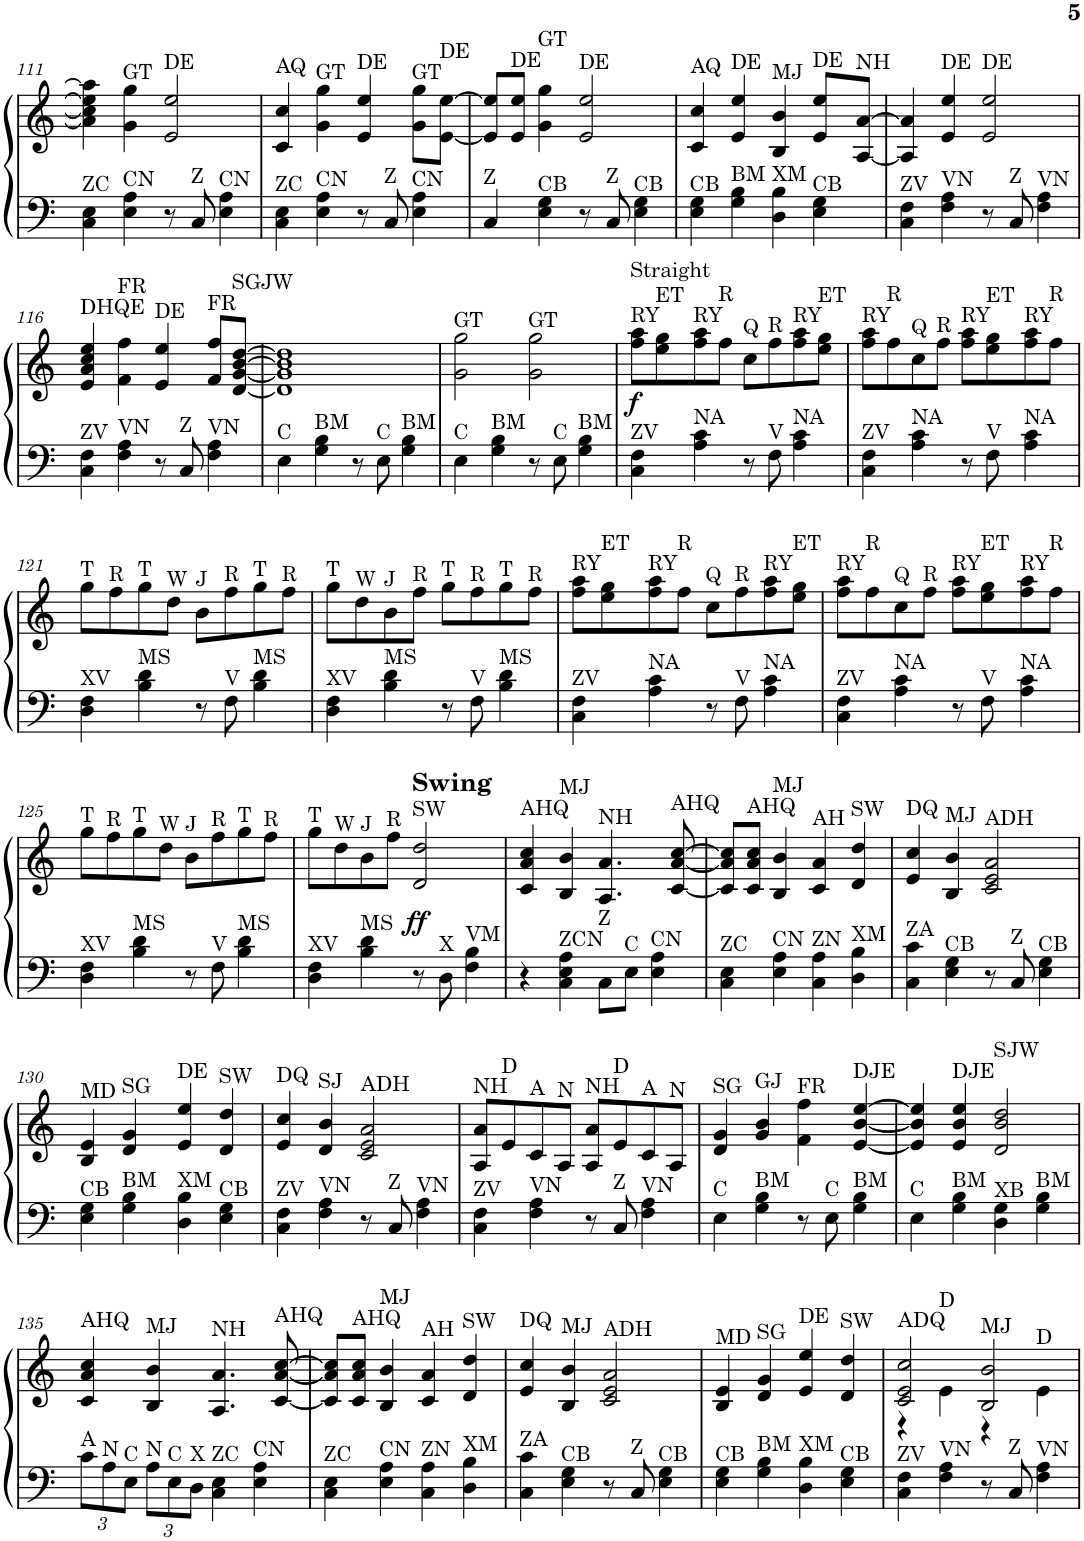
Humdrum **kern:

**kern	**kern	**dynam
*part1	*part1	*part1
*staff2	*staff1	*staff1/2
*I"Piano	*	*
*I'Pno.	*	*
!!LO:PB:g=z
*clefF4	*clefG2	*
*k[]	*k[]	*
*M4/4	*M4/4	*
=111	=111	=111
!LO:TX:a:t=ZC	!	!
4C\ 4E\	4a\] 4cc\] 4ee\] 4aa\]	.
!	!LO:TX:a:t=GT	!
!LO:TX:a:t=CN	!	!
4E\ 4A\	4g\ 4gg\	.
!	!LO:TX:a:t=DE	!
8r	2e/ 2ee/	.
!LO:TX:a:t=Z	!	!
8C/	.	.
!LO:TX:a:t=CN	!	!
4E\ 4A\	.	.
=112	=112	=112
!	!LO:TX:a:t=AQ	!
!LO:TX:a:t=ZC	!	!
4C\ 4E\	4c/ 4cc/	.
!	!LO:TX:a:t=GT	!
!LO:TX:a:t=CN	!	!
4E\ 4A\	4g\ 4gg\	.
!	!LO:TX:a:t=DE	!
8r	4e/ 4ee/	.
!LO:TX:a:t=Z	!	!
8C/	.	.
!	!LO:TX:a:t=GT	!
!LO:TX:a:t=CN	!	!
4E\ 4A\	8g\ 8gg\L	.
!	!LO:TX:a:t=DE	!
.	[8e\ [8ee\J	.
=113	=113	=113
!LO:TX:a:t=Z	!	!
4C/	8e/] 8ee/]L	.
!	!LO:TX:a:t=DE	!
.	8e/ 8ee/J	.
!	!LO:TX:a:t=GT	!
!LO:TX:a:t=CB	!	!
4E\ 4G\	4g\ 4gg\	.
!	!LO:TX:a:t=DE	!
8r	2e/ 2ee/	.
!LO:TX:a:t=Z	!	!
8C/	.	.
!LO:TX:a:t=CB	!	!
4E\ 4G\	.	.
=114	=114	=114
!	!LO:TX:a:t=AQ	!
!LO:TX:a:t=CB	!	!
4E\ 4G\	4c/ 4cc/	.
!	!LO:TX:a:t=DE	!
!LO:TX:a:t=BM	!	!
4G\ 4B\	4e/ 4ee/	.
!	!LO:TX:a:t=MJ	!
!LO:TX:a:t=XM	!	!
4D\ 4B\	4B/ 4b/	.
!	!LO:TX:a:t=DE	!
!LO:TX:a:t=CB	!	!
4E\ 4G\	8e/ 8ee/L	.
!	!LO:TX:a:t=NH	!
.	[8A/ [8a/J	.
=115	=115	=115
!LO:TX:a:t=ZV	!	!
4C\ 4F\	4A/] 4a/]	.
!	!LO:TX:a:t=DE	!
!LO:TX:a:t=VN	!	!
4F\ 4A\	4e/ 4ee/	.
!	!LO:TX:a:t=DE	!
8r	2e/ 2ee/	.
!LO:TX:a:t=Z	!	!
8C/	.	.
!LO:TX:a:t=VN	!	!
4F\ 4A\	.	.
!!LO:LB:g=z
=116	=116	=116
!	!LO:TX:a:t=DHQE	!
!LO:TX:a:t=ZV	!	!
4C\ 4F\	4e/ 4a/ 4cc/ 4ee/	.
!	!LO:TX:a:t=FR	!
!LO:TX:a:t=VN	!	!
4F\ 4A\	4f\ 4ff\	.
!	!LO:TX:a:t=DE	!
8r	4e/ 4ee/	.
!LO:TX:a:t=Z	!	!
8C/	.	.
!	!LO:TX:a:t=FR	!
!LO:TX:a:t=VN	!	!
4F\ 4A\	8f/ 8ff/L	.
!	!LO:TX:a:t=SGJW	!
.	[8d/ [8g/ [8b/ [8dd/J	.
=117	=117	=117
!LO:TX:a:t=C	!	!
4E\	1d] 1g] 1b] 1dd]	.
!LO:TX:a:t=BM	!	!
4G\ 4B\	.	.
8r	.	.
!LO:TX:a:t=C	!	!
8E\	.	.
!LO:TX:a:t=BM	!	!
4G\ 4B\	.	.
=118	=118	=118
!	!LO:TX:a:t=GT	!
!LO:TX:a:t=C	!	!
4E\	2g\ 2gg\	.
!LO:TX:a:t=BM	!	!
4G\ 4B\	.	.
!	!LO:TX:a:t=GT	!
8r	2g\ 2gg\	.
!LO:TX:a:t=C	!	!
8E\	.	.
!LO:TX:a:t=BM	!	!
4G\ 4B\	.	.
=119	=119	=119
!	!LO:TX:a:t=Straight	!
!	!LO:TX:a:t=RY	!
!LO:TX:a:t=ZV	!	!
!	!	!LO:DY:b
4C\ 4F\	8ff\ 8aa\L	f
!	!LO:TX:a:t=ET	!
.	8ee\ 8gg\	.
!	!LO:TX:a:t=RY	!
!LO:TX:a:t=NA	!	!
4A\ 4c\	8ff\ 8aa\	.
!	!LO:TX:a:t=R	!
.	8ff\J	.
!	!LO:TX:a:t=Q	!
8r	8cc\L	.
!	!LO:TX:a:t=R	!
!LO:TX:a:t=V	!	!
8F\	8ff\	.
!	!LO:TX:a:t=RY	!
!LO:TX:a:t=NA	!	!
4A\ 4c\	8ff\ 8aa\	.
!	!LO:TX:a:t=ET	!
.	8ee\ 8gg\J	.
=120	=120	=120
!	!LO:TX:a:t=RY	!
!LO:TX:a:t=ZV	!	!
4C\ 4F\	8ff\ 8aa\L	.
!	!LO:TX:a:t=R	!
.	8ff\	.
!	!LO:TX:a:t=Q	!
!LO:TX:a:t=NA	!	!
4A\ 4c\	8cc\	.
!	!LO:TX:a:t=R	!
.	8ff\J	.
!	!LO:TX:a:t=RY	!
8r	8ff\ 8aa\L	.
!	!LO:TX:a:t=ET	!
!LO:TX:a:t=V	!	!
8F\	8ee\ 8gg\	.
!	!LO:TX:a:t=RY	!
!LO:TX:a:t=NA	!	!
4A\ 4c\	8ff\ 8aa\	.
!	!LO:TX:a:t=R	!
.	8ff\J	.
!!LO:LB:g=z
=121	=121	=121
!	!LO:TX:a:t=T	!
!LO:TX:a:t=XV	!	!
4D\ 4F\	8gg\L	.
!	!LO:TX:a:t=R	!
.	8ff\	.
!	!LO:TX:a:t=T	!
!LO:TX:a:t=MS	!	!
4B\ 4d\	8gg\	.
!	!LO:TX:a:t=W	!
.	8dd\J	.
!	!LO:TX:a:t=J	!
8r	8b\L	.
!	!LO:TX:a:t=R	!
!LO:TX:a:t=V	!	!
8F\	8ff\	.
!	!LO:TX:a:t=T	!
!LO:TX:a:t=MS	!	!
4B\ 4d\	8gg\	.
!	!LO:TX:a:t=R	!
.	8ff\J	.
=122	=122	=122
!	!LO:TX:a:t=T	!
!LO:TX:a:t=XV	!	!
4D\ 4F\	8gg\L	.
!	!LO:TX:a:t=W	!
.	8dd\	.
!	!LO:TX:a:t=J	!
!LO:TX:a:t=MS	!	!
4B\ 4d\	8b\	.
!	!LO:TX:a:t=R	!
.	8ff\J	.
!	!LO:TX:a:t=T	!
8r	8gg\L	.
!	!LO:TX:a:t=R	!
!LO:TX:a:t=V	!	!
8F\	8ff\	.
!	!LO:TX:a:t=T	!
!LO:TX:a:t=MS	!	!
4B\ 4d\	8gg\	.
!	!LO:TX:a:t=R	!
.	8ff\J	.
=123	=123	=123
!	!LO:TX:a:t=RY	!
!LO:TX:a:t=ZV	!	!
4C\ 4F\	8ff\ 8aa\L	.
!	!LO:TX:a:t=ET	!
.	8ee\ 8gg\	.
!	!LO:TX:a:t=RY	!
!LO:TX:a:t=NA	!	!
4A\ 4c\	8ff\ 8aa\	.
!	!LO:TX:a:t=R	!
.	8ff\J	.
!	!LO:TX:a:t=Q	!
8r	8cc\L	.
!	!LO:TX:a:t=R	!
!LO:TX:a:t=V	!	!
8F\	8ff\	.
!	!LO:TX:a:t=RY	!
!LO:TX:a:t=NA	!	!
4A\ 4c\	8ff\ 8aa\	.
!	!LO:TX:a:t=ET	!
.	8ee\ 8gg\J	.
=124	=124	=124
!	!LO:TX:a:t=RY	!
!LO:TX:a:t=ZV	!	!
4C\ 4F\	8ff\ 8aa\L	.
!	!LO:TX:a:t=R	!
.	8ff\	.
!	!LO:TX:a:t=Q	!
!LO:TX:a:t=NA	!	!
4A\ 4c\	8cc\	.
!	!LO:TX:a:t=R	!
.	8ff\J	.
!	!LO:TX:a:t=RY	!
8r	8ff\ 8aa\L	.
!	!LO:TX:a:t=ET	!
!LO:TX:a:t=V	!	!
8F\	8ee\ 8gg\	.
!	!LO:TX:a:t=RY	!
!LO:TX:a:t=NA	!	!
4A\ 4c\	8ff\ 8aa\	.
!	!LO:TX:a:t=R	!
.	8ff\J	.
!!LO:LB:g=z
=125	=125	=125
!	!LO:TX:a:t=T	!
!LO:TX:a:t=XV	!	!
4D\ 4F\	8gg\L	.
!	!LO:TX:a:t=R	!
.	8ff\	.
!	!LO:TX:a:t=T	!
!LO:TX:a:t=MS	!	!
4B\ 4d\	8gg\	.
!	!LO:TX:a:t=W	!
.	8dd\J	.
!	!LO:TX:a:t=J	!
8r	8b\L	.
!	!LO:TX:a:t=R	!
!LO:TX:a:t=V	!	!
8F\	8ff\	.
!	!LO:TX:a:t=T	!
!LO:TX:a:t=MS	!	!
4B\ 4d\	8gg\	.
!	!LO:TX:a:t=R	!
.	8ff\J	.
=126	=126	=126
!	!LO:TX:a:t=T	!
!LO:TX:a:t=XV	!	!
4D\ 4F\	8gg\L	.
!	!LO:TX:a:t=W	!
.	8dd\	.
!	!LO:TX:a:t=J	!
!LO:TX:a:t=MS	!	!
4B\ 4d\	8b\	.
!	!LO:TX:a:t=R	!
.	8ff\J	.
!	!LO:TX:a:B:t=Swing	!
!	!LO:TX:a:t=SW	!
!	!	!LO:DY:b
8r	2d/ 2dd/	ff
!LO:TX:a:t=X	!	!
8D\	.	.
!LO:TX:a:t=VM	!	!
4F\ 4B\	.	.
=127	=127	=127
!	!LO:TX:a:t=AHQ	!
4r	4c/ 4a/ 4cc/	.
!	!LO:TX:a:t=MJ	!
!LO:TX:a:t=ZCN	!	!
4C\ 4E\ 4A\	4B/ 4b/	.
!	!LO:TX:a:t=NH	!
!LO:TX:a:t=Z	!	!
8C\L	4.A/ 4.a/	.
!LO:TX:a:t=C	!	!
8E\J	.	.
!LO:TX:a:t=CN	!	!
4E\ 4A\	.	.
!	!LO:TX:a:t=AHQ	!
.	[8c/ [8a/ [8cc/	.
=128	=128	=128
!LO:TX:a:t=ZC	!	!
4C\ 4E\	8c/] 8a/] 8cc/]L	.
!	!LO:TX:a:t=AHQ	!
.	8c/ 8a/ 8cc/J	.
!	!LO:TX:a:t=MJ	!
!LO:TX:a:t=CN	!	!
4E\ 4A\	4B/ 4b/	.
!	!LO:TX:a:t=AH	!
!LO:TX:a:t=ZN	!	!
4C\ 4A\	4c/ 4a/	.
!	!LO:TX:a:t=SW	!
!LO:TX:a:t=XM	!	!
4D\ 4B\	4d/ 4dd/	.
=129	=129	=129
!	!LO:TX:a:t=DQ	!
!LO:TX:a:t=ZA	!	!
4C\ 4c\	4e/ 4cc/	.
!	!LO:TX:a:t=MJ	!
!LO:TX:a:t=CB	!	!
4E\ 4G\	4B/ 4b/	.
!	!LO:TX:a:t=ADH	!
8r	2c/ 2e/ 2a/	.
!LO:TX:a:t=Z	!	!
8C/	.	.
!LO:TX:a:t=CB	!	!
4E\ 4G\	.	.
!!LO:LB:g=z
=130	=130	=130
!	!LO:TX:a:t=MD	!
!LO:TX:a:t=CB	!	!
4E\ 4G\	4B/ 4e/	.
!	!LO:TX:a:t=SG	!
!LO:TX:a:t=BM	!	!
4G\ 4B\	4d/ 4g/	.
!	!LO:TX:a:t=DE	!
!LO:TX:a:t=XM	!	!
4D\ 4B\	4e/ 4ee/	.
!	!LO:TX:a:t=SW	!
!LO:TX:a:t=CB	!	!
4E\ 4G\	4d/ 4dd/	.
=131	=131	=131
!	!LO:TX:a:t=DQ	!
!LO:TX:a:t=ZV	!	!
4C\ 4F\	4e/ 4cc/	.
!	!LO:TX:a:t=SJ	!
!LO:TX:a:t=VN	!	!
4F\ 4A\	4d/ 4b/	.
!	!LO:TX:a:t=ADH	!
8r	2c/ 2e/ 2a/	.
!LO:TX:a:t=Z	!	!
8C/	.	.
!LO:TX:a:t=VN	!	!
4F\ 4A\	.	.
=132	=132	=132
!	!LO:TX:a:t=NH	!
!LO:TX:a:t=ZV	!	!
4C\ 4F\	8A/ 8a/L	.
!	!LO:TX:a:t=D	!
.	8e/	.
!	!LO:TX:a:t=A	!
!LO:TX:a:t=VN	!	!
4F\ 4A\	8c/	.
!	!LO:TX:a:t=N	!
.	8A/J	.
!	!LO:TX:a:t=NH	!
8r	8A/ 8a/L	.
!	!LO:TX:a:t=D	!
!LO:TX:a:t=Z	!	!
8C/	8e/	.
!	!LO:TX:a:t=A	!
!LO:TX:a:t=VN	!	!
4F\ 4A\	8c/	.
!	!LO:TX:a:t=N	!
.	8A/J	.
=133	=133	=133
!	!LO:TX:a:t=SG	!
!LO:TX:a:t=C	!	!
4E\	4d/ 4g/	.
!	!LO:TX:a:t=GJ	!
!LO:TX:a:t=BM	!	!
4G\ 4B\	4g/ 4b/	.
!	!LO:TX:a:t=FR	!
8r	4f\ 4ff\	.
!LO:TX:a:t=C	!	!
8E\	.	.
!	!LO:TX:a:t=DJE	!
!LO:TX:a:t=BM	!	!
4G\ 4B\	[4e/ [4b/ [4ee/	.
=134	=134	=134
!LO:TX:a:t=C	!	!
4E\	4e/] 4b/] 4ee/]	.
!	!LO:TX:a:t=DJE	!
!LO:TX:a:t=BM	!	!
4G\ 4B\	4e/ 4b/ 4ee/	.
!	!LO:TX:a:t=SJW	!
!LO:TX:a:t=XB	!	!
4D\ 4G\	2d/ 2b/ 2dd/	.
!LO:TX:a:t=BM	!	!
4G\ 4B\	.	.
!!LO:LB:g=z
=135	=135	=135
*Xbrackettup	*	*
!	!LO:TX:a:t=AHQ	!
!LO:TX:a:t=A	!	!
12c\L	4c/ 4a/ 4cc/	.
!LO:TX:a:t=N	!	!
12A\	.	.
!LO:TX:a:t=C	!	!
12E\J	.	.
!	!LO:TX:a:t=MJ	!
!LO:TX:a:t=N	!	!
12A\L	4B/ 4b/	.
!LO:TX:a:t=C	!	!
12E\	.	.
!LO:TX:a:t=X	!	!
12D\J	.	.
!	!LO:TX:a:t=NH	!
!LO:TX:a:t=ZC	!	!
4C\ 4E\	4.A/ 4.a/	.
!LO:TX:a:t=CN	!	!
4E\ 4A\	.	.
!	!LO:TX:a:t=AHQ	!
.	[8c/ [8a/ [8cc/	.
=136	=136	=136
!LO:TX:a:t=ZC	!	!
4C\ 4E\	8c/] 8a/] 8cc/]L	.
!	!LO:TX:a:t=AHQ	!
.	8c/ 8a/ 8cc/J	.
!	!LO:TX:a:t=MJ	!
!LO:TX:a:t=CN	!	!
4E\ 4A\	4B/ 4b/	.
!	!LO:TX:a:t=AH	!
!LO:TX:a:t=ZN	!	!
4C\ 4A\	4c/ 4a/	.
!	!LO:TX:a:t=SW	!
!LO:TX:a:t=XM	!	!
4D\ 4B\	4d/ 4dd/	.
=137	=137	=137
!	!LO:TX:a:t=DQ	!
!LO:TX:a:t=ZA	!	!
4C\ 4c\	4e/ 4cc/	.
!	!LO:TX:a:t=MJ	!
!LO:TX:a:t=CB	!	!
4E\ 4G\	4B/ 4b/	.
!	!LO:TX:a:t=ADH	!
8r	2c/ 2e/ 2a/	.
!LO:TX:a:t=Z	!	!
8C/	.	.
!LO:TX:a:t=CB	!	!
4E\ 4G\	.	.
=138	=138	=138
!	!LO:TX:a:t=MD	!
!LO:TX:a:t=CB	!	!
4E\ 4G\	4B/ 4e/	.
!	!LO:TX:a:t=SG	!
!LO:TX:a:t=BM	!	!
4G\ 4B\	4d/ 4g/	.
!	!LO:TX:a:t=DE	!
!LO:TX:a:t=XM	!	!
4D\ 4B\	4e/ 4ee/	.
!	!LO:TX:a:t=SW	!
!LO:TX:a:t=CB	!	!
4E\ 4G\	4d/ 4dd/	.
=139	=139	=139
*	*^	*
!	!LO:TX:a:t=ADQ	!	!
!LO:TX:a:t=ZV	!	!	!
4C\ 4F\	2c/ 2e/ 2cc/	4r	.
!	!	!LO:TX:a:t=D	!
!LO:TX:a:t=VN	!	!	!
4F\ 4A\	.	4e\	.
!	!LO:TX:a:t=MJ	!	!
8r	2B/ 2b/	4r	.
!LO:TX:a:t=Z	!	!	!
8C/	.	.	.
!	!	!LO:TX:a:t=D	!
!LO:TX:a:t=VN	!	!	!
4F\ 4A\	.	4e\	.
*	*v	*v	*
=	=	=
*-	*-	*-
